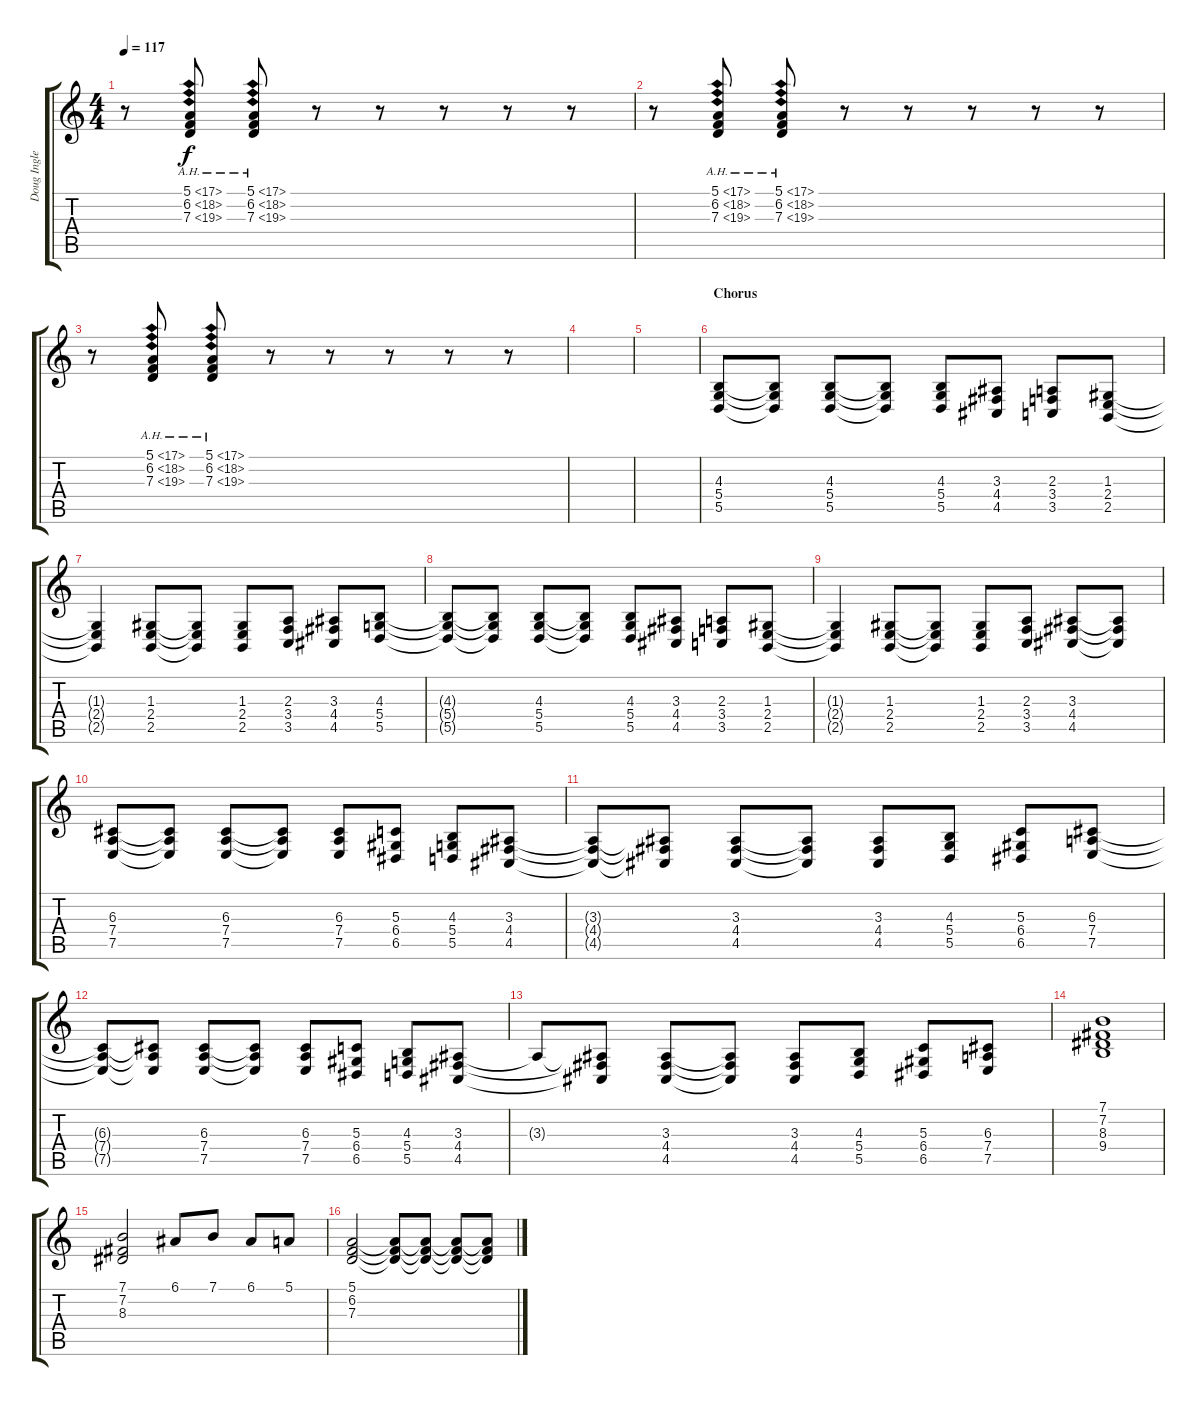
\track ("Doug Ingle" "Doug Ingle") {instrument churchorgan}
\staff {score tabs}
\tuning (E4 B3 G3 D3 A2 E2) {hide}
\ts (4 4)
\tempo 117
\clef g2
\ks c
r.8{dy f} (5.1{ah 12} 6.2{ah 12} 7.3{ah 12}).8 (5.1{ah 12} 6.2{ah 12} 7.3{ah 12}).8 r.8 r.8 r.8 r.8 r.8 |
r.8 (5.1{ah 12} 6.2{ah 12} 7.3{ah 12}).8 (5.1{ah 12} 6.2{ah 12} 7.3{ah 12}).8 r.8 r.8 r.8 r.8 r.8 |
r.8 (5.1{ah 12} 6.2{ah 12} 7.3{ah 12}).8 (5.1{ah 12} 6.2{ah 12} 7.3{ah 12}).8 r.8 r.8 r.8 r.8 r.8 |
|
|
\section ("" "Chorus")
(4.3 5.4 5.5).8 (4.3{t} 5.4{t} 5.5{t}).8 (4.3 5.4 5.5).8 (4.3{t} 5.4{t} 5.5{t}).8 (4.3 5.4 5.5).8 (3.3 4.4 4.5).8 (2.3 3.4 3.5).8 (1.3 2.4 2.5).8 |
(1.3{t} 2.4{t} 2.5{t}).4 (1.3 2.4 2.5).8 (1.3{t} 2.4{t} 2.5{t}).8 (1.3 2.4 2.5).8 (2.3 3.4 3.5).8 (3.3 4.4 4.5).8 (4.3 5.4 5.5).8 |
(4.3{t} 5.4{t} 5.5{t}).8 (4.3{t} 5.4{t} 5.5{t}).8 (4.3 5.4 5.5).8 (4.3{t} 5.4{t} 5.5{t}).8 (4.3 5.4 5.5).8 (3.3 4.4 4.5).8 (2.3 3.4 3.5).8 (1.3 2.4 2.5).8 |
(1.3{t} 2.4{t} 2.5{t}).4 (1.3 2.4 2.5).8 (1.3{t} 2.4{t} 2.5{t}).8 (1.3 2.4 2.5).8 (2.3 3.4 3.5).8 (3.3 4.4 4.5).8 (3.3{t} 4.4{t} 4.5{t}).8 |
(6.3 7.4 7.5).8 (6.3{t} 7.4{t} 7.5{t}).8 (6.3 7.4 7.5).8 (6.3{t} 7.4{t} 7.5{t}).8 (6.3 7.4 7.5).8 (5.3 6.4 6.5).8 (4.3 5.4 5.5).8 (3.3 4.4 4.5).8 |
(3.3{t} 4.4{t} 4.5{t}).8 (3.3{t} 4.4{t} 4.5{t}).8 (3.3 4.4 4.5).8 (3.3{t} 4.4{t} 4.5{t}).8 (3.3 4.4 4.5).8 (4.3 5.4 5.5).8 (5.3 6.4 6.5).8 (6.3 7.4 7.5).8 |
(6.3{t} 7.4{t} 7.5{t}).8 (6.3{t} 7.4{t} 7.5{t}).8 (6.3 7.4 7.5).8 (6.3{t} 7.4{t} 7.5{t}).8 (6.3 7.4 7.5).8 (5.3 6.4 6.5).8 (4.3 5.4 5.5).8 (3.3 4.4 4.5).8 |
3.3{t}.8 (3.3{t} 4.4{t} 4.5{t}).8 (3.3 4.4 4.5).8 (3.3{t} 4.4{t} 4.5{t}).8 (3.3 4.4 4.5).8 (4.3 5.4 5.5).8 (5.3 6.4 6.5).8 (6.3 7.4 7.5).8 |
(7.1 7.2 8.3 9.4).1 |
(7.1 7.2 8.3).2 6.1.8 7.1.8 6.1.8 5.1.8 |
(5.1 6.2 7.3).2 (5.1{t} 6.2{t} 7.3{t}).8 (5.1{t} 6.2{t} 7.3{t}).8 (5.1{t} 6.2{t} 7.3{t}).8 (5.1{t} 6.2{t} 7.3{t}).8
